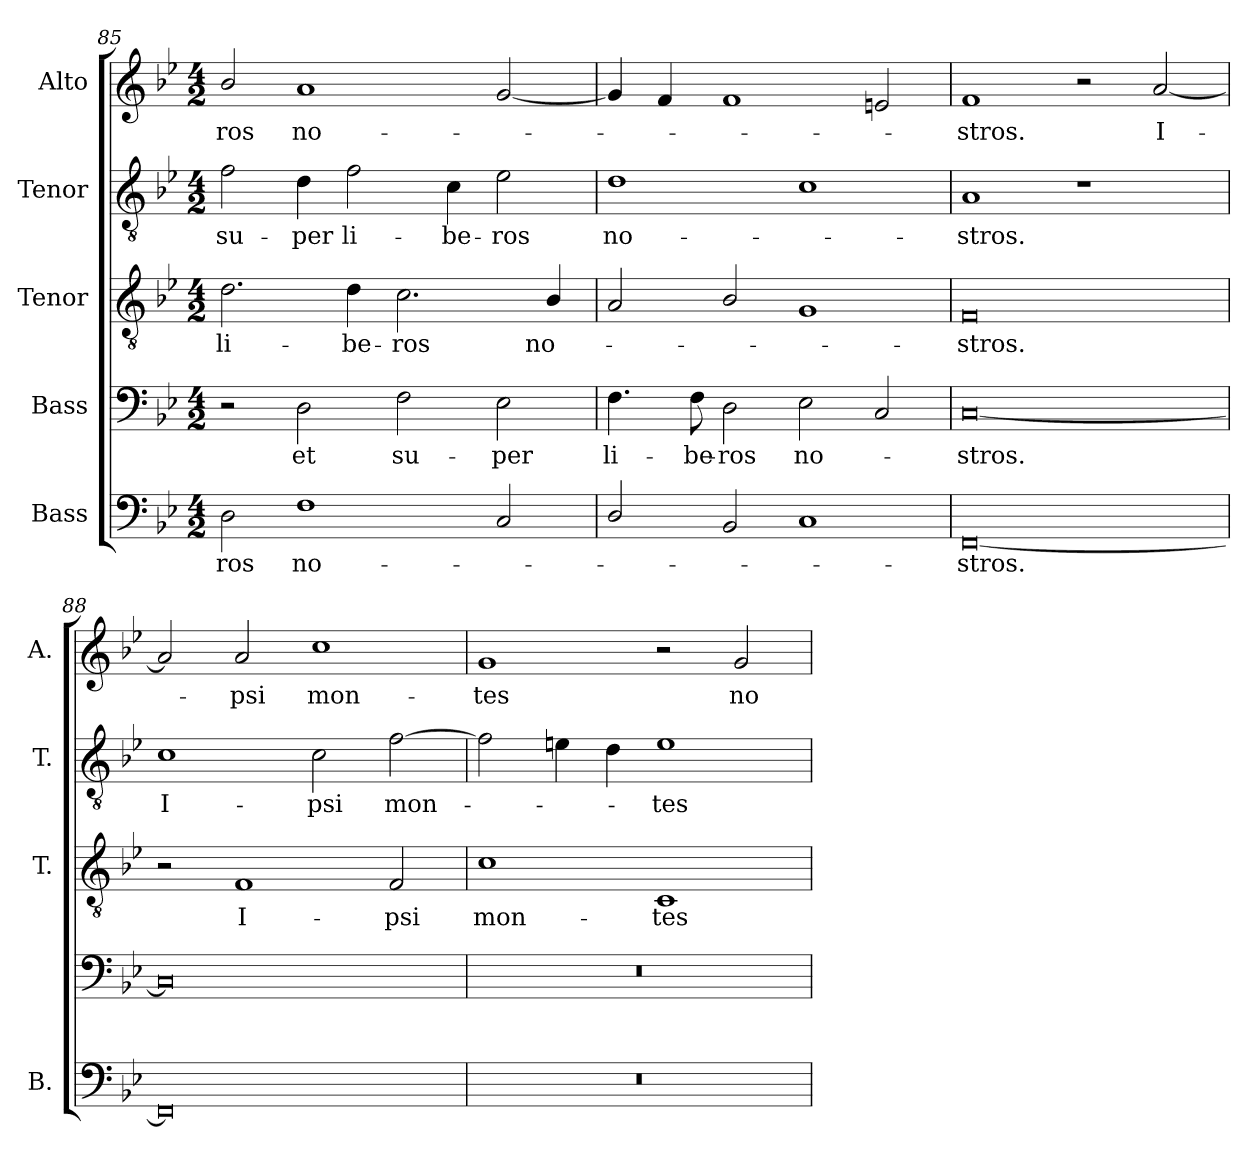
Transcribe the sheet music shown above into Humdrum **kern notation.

**kern	**text	**kern	**text	**kern	**text	**kern	**text	**kern	**text
*part5	*part5	*part4	*part4	*part3	*part3	*part2	*part2	*part1	*part1
*staff5	*staff5	*staff4	*staff4	*staff3	*staff3	*staff2	*staff2	*staff1	*staff1
*I"Bass	*	*I"Bass	*	*I"Tenor	*	*I"Tenor	*	*I"Alto	*
*I'B.	*	*	*	*I'T.	*	*I'T.	*	*I'A.	*
*clefF4	*	*clefF4	*	*clefGv2	*	*clefGv2	*	*clefG2	*
*	*	*	*	*ITrd7c12	*	*ITrd7c12	*	*	*
*k[b-e-]	*	*k[b-e-]	*	*k[b-e-]	*	*k[b-e-]	*	*k[b-e-]	*
*B-:	*	*B-:	*	*B-:	*	*B-:	*	*B-:	*
*M4/2	*	*M4/2	*	*M4/2	*	*M4/2	*	*M4/2	*
=85	=85	=85	=85	=85	=85	=85	=85	=85	=85
!	!LO:LY:b:color=#000000	!	!	!	!	!	!	!	!
!	!	!	!	!	!LO:LY:b:color=#000000	!	!	!	!
!	!	!	!	!	!	!	!LO:LY:b:color=#000000	!	!
!	!	!	!	!	!	!	!	!	!LO:LY:b:color=#000000
2Di\	-ros	2r	.	2.Di\	li-	2Fi\	su-	2b-i/	-ros
!	!LO:LY:b:color=#000000	!	!	!	!	!	!	!	!
!	!	!	!LO:LY:b:color=#000000	!	!	!	!	!	!
!	!	!	!	!	!	!	!LO:LY:b:color=#000000	!	!
!	!	!	!	!	!	!	!	!	!LO:LY:b:color=#000000
1Fi	no-	2Di\	et	.	.	4Di\	-per	1ai	no-
!	!	!	!	!	!LO:LY:b:color=#000000	!	!	!	!
!	!	!	!	!	!	!	!LO:LY:b:color=#000000	!	!
.	.	.	.	4Di\	-be-	2Fi\	li-	.	.
!	!	!	!LO:LY:b:color=#000000	!	!	!	!	!	!
!	!	!	!	!	!LO:LY:b:color=#000000	!	!	!	!
.	.	2Fi\	su-	2.Ci\	-ros	.	.	.	.
!	!	!	!	!	!	!	!LO:LY:b:color=#000000	!	!
.	.	.	.	.	.	4Ci\	-be-	.	.
!	!	!	!LO:LY:b:color=#000000	!	!	!	!	!	!
!	!	!	!	!	!	!	!LO:LY:b:color=#000000	!	!
2Ci/	.	2E-i\	-per	.	.	2E-i\	-ros	[2gi/	.
!	!	!	!	!	!LO:LY:b:color=#000000	!	!	!	!
.	.	.	.	4BB-i/	no-	.	.	.	.
!!LO:LB:g=z
=86	=86	=86	=86	=86	=86	=86	=86	=86	=86
!	!	!	!LO:LY:b:color=#000000	!	!	!	!	!	!
!	!	!	!	!	!	!	!LO:LY:b:color=#000000	!	!
2Di/	.	4.Fi\	li-	2AAi/	.	1Di	no-	4gi/]	.
.	.	.	.	.	.	.	.	4fi/	.
!	!	!	!LO:LY:b:color=#000000	!	!	!	!	!	!
.	.	8Fi\	-be-	.	.	.	.	.	.
!	!	!	!LO:LY:b:color=#000000	!	!	!	!	!	!
2BB-i/	.	2Di\	-ros	2BB-i/	.	.	.	1fi	.
!	!	!	!LO:LY:b:color=#000000	!	!	!	!	!	!
1Ci	.	2E-i\	no-	1GGi	.	1Ci	.	.	.
.	.	2Ci/	.	.	.	.	.	2eni/	.
=87	=87	=87	=87	=87	=87	=87	=87	=87	=87
!	!LO:LY:b:color=#000000	!	!	!	!	!	!	!	!
!	!	!	!LO:LY:b:color=#000000	!	!	!	!	!	!
!	!	!	!	!	!LO:LY:b:color=#000000	!	!	!	!
!	!	!	!	!	!	!	!LO:LY:b:color=#000000	!	!
!	!	!	!	!	!	!	!	!	!LO:LY:b:color=#000000
[0FFi	-stros.	[0Ci	-stros.	0FFi	-stros.	1AAi	-stros.	1fi	-stros.
.	.	.	.	.	.	1r	.	2r	.
!	!	!	!	!	!	!	!	!	!LO:LY:b:color=#000000
.	.	.	.	.	.	.	.	[2ai/	I-
=88	=88	=88	=88	=88	=88	=88	=88	=88	=88
!	!	!	!	!	!	!	!LO:LY:b:color=#000000	!	!
0FFi]	.	0Ci]	.	2r	.	1Ci	I-	2ai/]	.
!	!	!	!	!	!LO:LY:b:color=#000000	!	!	!	!
!	!	!	!	!	!	!	!	!	!LO:LY:b:color=#000000
.	.	.	.	1FFi	I-	.	.	2ai/	-psi
!	!	!	!	!	!	!	!LO:LY:b:color=#000000	!	!
!	!	!	!	!	!	!	!	!	!LO:LY:b:color=#000000
.	.	.	.	.	.	2Ci\	-psi	1cci	mon-
!	!	!	!	!	!LO:LY:b:color=#000000	!	!	!	!
!	!	!	!	!	!	!	!LO:LY:b:color=#000000	!	!
.	.	.	.	2FFi/	-psi	[2Fi\	mon-	.	.
=89	=89	=89	=89	=89	=89	=89	=89	=89	=89
!LO:N:vis=1	!	!LO:N:vis=1	!	!	!	!	!	!	!
!	!	!	!	!	!LO:LY:b:color=#000000	!	!	!	!
!	!	!	!	!	!	!	!	!	!LO:LY:b:color=#000000
0r	.	0r	.	1Ci	mon-	2Fi\]	.	1gi	-tes
.	.	.	.	.	.	4Eni\	.	.	.
.	.	.	.	.	.	4Di\	.	.	.
!	!	!	!	!	!LO:LY:b:color=#000000	!	!	!	!
!	!	!	!	!	!	!	!LO:LY:b:color=#000000	!	!
.	.	.	.	1CCi	-tes	1Ei	-tes	2r	.
!	!	!	!	!	!	!	!	!	!LO:LY:b:color=#000000
.	.	.	.	.	.	.	.	2gi/	no-
=	=	=	=	=	=	=	=	=	=
*-	*-	*-	*-	*-	*-	*-	*-	*-	*-
